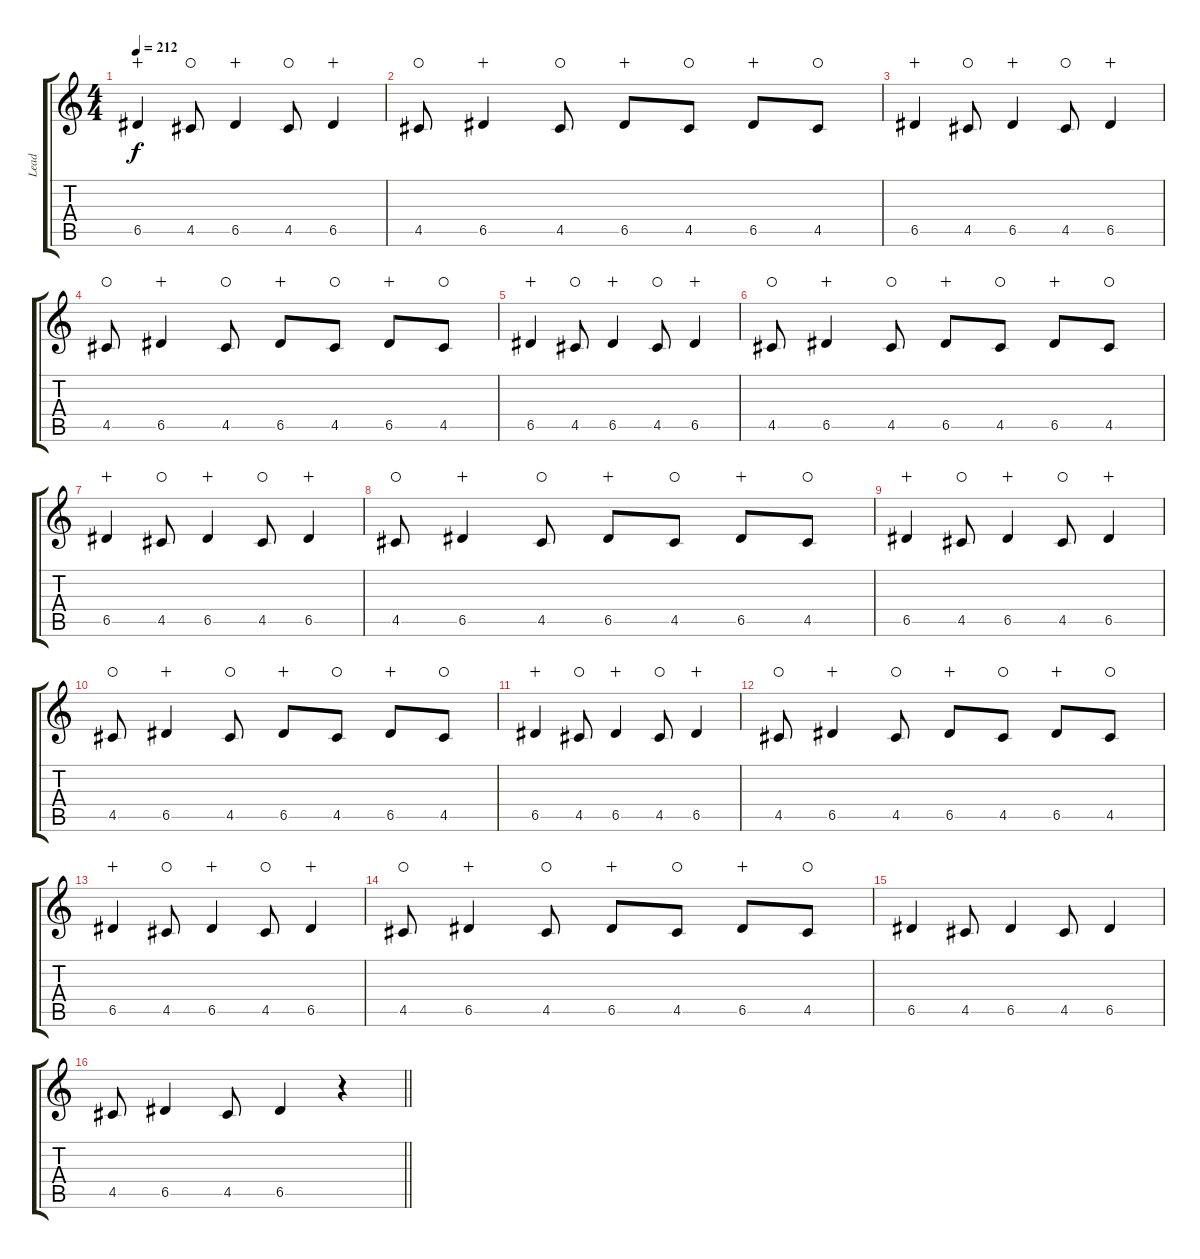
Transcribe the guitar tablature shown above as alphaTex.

\track ("Lead" "Lead") {instrument distortionguitar}
\staff {score tabs}
\tuning (E4 B3 G3 D3 A2 D2) {hide}
\ts (4 4)
\tempo 212
\clef g2
\ks c
6.5.4{dy f volume 14 wahc} 4.5.8{waho} 6.5.4{wahc} 4.5.8{waho} 6.5.4{wahc} |
4.5.8{waho} 6.5.4{wahc} 4.5.8{waho} 6.5.8{wahc} 4.5.8{waho} 6.5.8{wahc} 4.5.8{waho} |
6.5.4{wahc} 4.5.8{waho} 6.5.4{wahc} 4.5.8{waho} 6.5.4{wahc} |
4.5.8{waho} 6.5.4{wahc} 4.5.8{waho} 6.5.8{wahc} 4.5.8{waho} 6.5.8{wahc} 4.5.8{waho} |
6.5.4{wahc} 4.5.8{waho} 6.5.4{wahc} 4.5.8{waho} 6.5.4{wahc} |
4.5.8{waho} 6.5.4{wahc} 4.5.8{waho} 6.5.8{wahc} 4.5.8{waho} 6.5.8{wahc} 4.5.8{waho} |
6.5.4{wahc} 4.5.8{waho} 6.5.4{wahc} 4.5.8{waho} 6.5.4{wahc} |
4.5.8{waho} 6.5.4{wahc} 4.5.8{waho} 6.5.8{wahc} 4.5.8{waho} 6.5.8{wahc} 4.5.8{waho} |
6.5.4{wahc} 4.5.8{waho} 6.5.4{wahc} 4.5.8{waho} 6.5.4{wahc} |
4.5.8{waho} 6.5.4{wahc} 4.5.8{waho} 6.5.8{wahc} 4.5.8{waho} 6.5.8{wahc} 4.5.8{waho} |
6.5.4{wahc} 4.5.8{waho} 6.5.4{wahc} 4.5.8{waho} 6.5.4{wahc} |
4.5.8{waho} 6.5.4{wahc} 4.5.8{waho} 6.5.8{wahc} 4.5.8{waho} 6.5.8{wahc} 4.5.8{waho} |
6.5.4{wahc} 4.5.8{waho} 6.5.4{wahc} 4.5.8{waho} 6.5.4{wahc} |
4.5.8{waho} 6.5.4{wahc} 4.5.8{waho} 6.5.8{wahc} 4.5.8{waho} 6.5.8{wahc} 4.5.8{waho} |
6.5.4 4.5.8 6.5.4 4.5.8 6.5.4 |
\barLineRight lightlight
4.5.8 6.5.4 4.5.8 6.5.4 r.4
